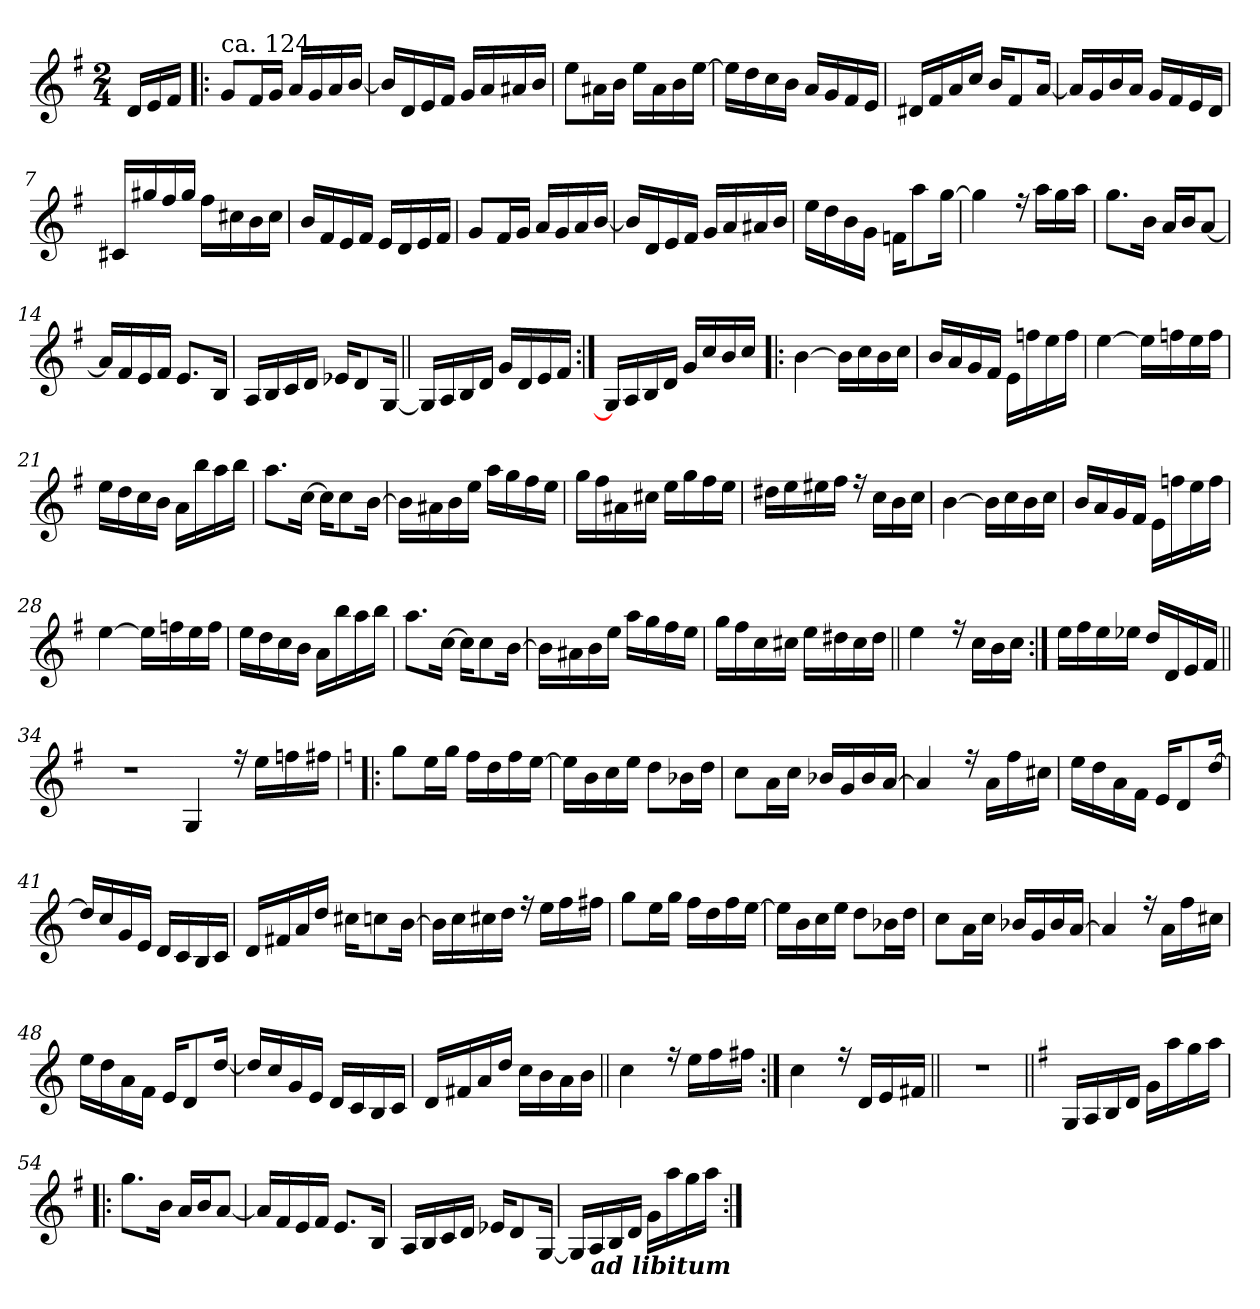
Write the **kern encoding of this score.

**kern
*part1
*staff1
*clefG2
*k[f#]
*G:
*M2/4
=
16d/LL
16e/
16f#/JJ
=1!|:
*^
!LO:TX:a:t=ca. 124	!
8g/L	4ryy
16f#/L	.
16g/JJ	.
16a/LL	4ryy
16g/	.
16a/	.
[>16b/JJ	.
=2	=2
16b/LL]	2ryy
16d/	.
16e/	.
16f#/JJ	.
16g/LL	.
16a/	.
16a#X/	.
16b/JJ	.
=3	=3
8ee\L	4ryy
16a#X\L	.
16b\JJ	.
16ee\LL	4ryy
16a#\	.
16b\	.
[<16ee\JJ	.
!!LO:LB:g=z	!!
=4	=4
16ee\LL]	2ryy
16dd\	.
16cc\	.
16b\JJ	.
16a/LL	.
16g/	.
16f#/	.
16e/JJ	.
=5	=5
16d#X/LL	4ryy
16f#/	.
16a/	.
16cc/JJ	.
16b/KL	4ryy
8f#/	.
[>16a/Jk	.
=6	=6
16a/LL]	2ryy
16g/	.
16b/	.
16a/JJ	.
16g/LL	.
16f#/	.
16e/	.
16d/JJ	.
=7	=7
16c#X/LL	4ryy
16gg#X/	.
16ff#/	.
16gg#/JJ	.
16ff#\LL	4ryy
16cc#X\	.
16b\	.
16cc#\JJ	.
!!LO:LB:g=z	!!
=8	=8
16b/LL	2ryy
16f#/	.
16e/	.
16f#/JJ	.
16e/LL	.
16d/	.
16e/	.
16f#/JJ	.
=9	=9
8g/L	4ryy
16f#/L	.
16g/JJ	.
16a/LL	4ryy
16g/	.
16a/	.
[>16b/JJ	.
=10	=10
16b/LL]	2ryy
16d/	.
16e/	.
16f#/JJ	.
16g/LL	.
16a/	.
16a#X/	.
16b/JJ	.
=11	=11
16ee\LL	2ryy
16dd\	.
16b\	.
16g\JJ	.
16fn\KL	.
8aa\	.
[<16gg\Jk	.
!!LO:LB:g=z	!!
=12	=12
4gg\]	2ryy
16ree	.
16aa\LL	.
16gg\	.
16aa\JJ	.
=13	=13
8.gg\L	4ryy
16b\Jk	.
16a/LL	4ryy
16b/J	.
[>8a/J	.
=14	=14
16a/LL]	4ryy
16f#/	.
16e/	.
16f#/JJ	.
8.e/L	4ryy
16B/Jk	.
=15	=15
16A/LL	4ryy
16B/	.
16c/	.
16d/JJ	.
16e-X/KL	4ryy
8d/	.
[>16G/Jk	.
!!LO:LB:g=z	!!
=16||	=16||
16G/LL]	2ryy
16A/	.
16B/	.
16d/JJ	.
16g/LL	.
16d/	.
16e/	.
16f#/JJ	.
=17:|!	=17:|!
16G/LL]	2ryy
16A/	.
16B/	.
16d/JJ	.
16g/LL	.
16cc/	.
16b/	.
16cc/JJ	.
=18!|:	=18!|:
[<4b\	4ryy
16b\LL]	4ryy
16cc\	.
16b\	.
16cc\JJ	.
=19	=19
16b/LL	2ryy
16a/	.
16g/	.
16f#/JJ	.
16e\LL	.
16ffn\	.
16ee\	.
16ff\JJ	.
!!LO:LB:g=z	!!
=20	=20
[<4ee\	4ryy
16ee\LL]	4ryy
16ffn\	.
16ee\	.
16ff\JJ	.
=21	=21
16ee\LL	2ryy
16dd\	.
16cc\	.
16b\JJ	.
16a\LL	.
16bb\	.
16aa\	.
16bb\JJ	.
=22	=22
8.aa\L	4ryy
[<16cc\Jk	.
16cc\KL]	4ryy
8cc\	.
[<16b\Jk	.
=23	=23
16b\LL]	2ryy
16a#X\	.
16b\	.
16ee\JJ	.
16aa\LL	.
16gg\	.
16ff#\	.
16ee\JJ	.
!!LO:LB:g=z	!!
=24	=24
16gg\LL	2ryy
16ff#\	.
16a#X\	.
16cc#X\JJ	.
16ee\LL	.
16gg\	.
16ff#\	.
16ee\JJ	.
=25	=25
16dd#X\LL	2ryy
16ee\	.
16ee#X\	.
16ff#\JJ	.
16ree	.
16cc\LL	.
16b\	.
16cc\JJ	.
=26	=26
[<4b\	4ryy
16b\LL]	4ryy
16cc\	.
16b\	.
16cc\JJ	.
=27	=27
16b/LL	2ryy
16a/	.
16g/	.
16f#/JJ	.
16e\LL	.
16ffn\	.
16ee\	.
16ff\JJ	.
!!LO:LB:g=z	!!
=28	=28
[<4ee\	4ryy
16ee\LL]	4ryy
16ffn\	.
16ee\	.
16ff\JJ	.
=29	=29
16ee\LL	2ryy
16dd\	.
16cc\	.
16b\JJ	.
16a\LL	.
16bb\	.
16aa\	.
16bb\JJ	.
=30	=30
8.aa\L	4ryy
[<16cc\Jk	.
16cc\KL]	4ryy
8cc\	.
[<16b\Jk	.
=31	=31
16b\LL]	2ryy
16a#X\	.
16b\	.
16ee\JJ	.
16aa\LL	.
16gg\	.
16ff#\	.
16ee\JJ	.
!!LO:PB:g=z	!!
=32	=32
16gg\LL	4ryy
16ff#\	.
16cc\	.
16cc#X\JJ	.
16ee\LL	4ryy
16dd#X\	.
16cc#\	.
16dd#\JJ	.
=33||	=33||
4ee\	2ryy
16ree	.
16cc\LL	.
16b\	.
16cc\JJ	.
=34:|!	=34:|!
16ee\LL	4ryy
16ff#\	.
16ee\	.
16ee-X\JJ	.
16dd/LL	4ryy
16d/	.
16e/	.
16f#/JJ	.
*v	*v
=34X1||
*stria0
2r
!!LO:LB:g=z
=35-
*stria5
*^
(<4G/	2ryy
16ree	.
16ee\LL	.
16ffn\	.
16ff#X\JJ	.
=36!|:	=36!|:
*k[]	*
*C:	*
8gg\L	4c/yy
16ee\L	.
16gg\JJ	.
16ff\LL	4B/yy
16dd\	.
16ff\	.
[<16ee\JJ	.
=37	=37
16ee\LL]	4A/yy
16b\	.
16cc\	.
16ee\JJ	.
8dd\L	4G/yy
16b-X\L	.
16dd\JJ	.
=38	=38
8cc\L	4F/yy
16a\L	.
16cc\JJ	.
16b-X/LL	4E/yy
16g/	.
16b-/	.
[>16a/JJ	.
!!LO:LB:g=z	!!
=39	=39
4a/]	2D/yy
16ree	.
16a\LL	.
16ff\	.
16cc#X\JJ	.
=40	=40
16ee\LL	4D/yy
16dd\	.
16a\	.
16f\JJ	.
16e/KL	4G/yy
8d/	.
[>16dd/Jk	.
=41	=41
16dd/LL]	2C/yy
16cc/	.
16g/	.
16e/JJ	.
16d/LL	.
16c/	.
16B/	.
16c/JJ	.
=42	=42
16d/LL	4ryy
16f#X/	.
16a/	.
16dd/JJ	.
16cc#X\KL	4ryy
8ccn\	.
[<16b\Jk	.
!!LO:LB:g=z	!!
=43	=43
16b\LL]	2ryy
16cc\	.
16cc#X\	.
16dd\JJ	.
16ree	.
16ee\LL	.
16ff\	.
16ff#X\JJ	.
=44	=44
8gg\L	4c/yy
16ee\L	.
16gg\JJ	.
16ff\LL	4B/yy
16dd\	.
16ff\	.
[<16ee\JJ	.
=45	=45
16ee\LL]	4A/yy
16b\	.
16cc\	.
16ee\JJ	.
8dd\L	4G/yy
16b-X\L	.
16dd\JJ	.
=46	=46
8cc\L	4F/yy
16a\L	.
16cc\JJ	.
16b-X/LL	4E/yy
16g/	.
16b-/	.
[>16a/JJ	.
!!LO:LB:g=z	!!
=47	=47
4a/]	2D/yy
16ree	.
16a\LL	.
16ff\	.
16cc#X\JJ	.
=48	=48
16ee\LL	4ryy
16dd\	.
16a\	.
16f\JJ	.
16e/KL	4ryy
8d/	.
[>16dd/Jk	.
=49	=49
16dd/LL]	4ryy
16cc/	.
16g/	.
16e/JJ	.
16d/LL	4ryy
16c/	.
16B/	.
16c/JJ	.
=50	=50
16d/LL	4ryy
16f#X/	.
16a/	.
16dd/JJ	.
16cc\LL	4ryy
16b\	.
16a\	.
16b\JJ	.
!!LO:LB:g=z	!!
=51||	=51||
4cc\	4ryy
16ree	4ryy
16ee\LL	.
16ff\	.
16ff#X\JJ	.
=52:|!	=52:|!
4cc\	4ryy
16ree	4ryy
16d/LL	.
16e/	.
16f#X/JJ	.
*v	*v
=52X2||
*stria0
(<2r
=53||
*stria5
*k[f#]
*G:
*^
16G/LL)	4ryy
16A/	.
16B/	.
16d/JJ	.
16g\LL	4ryy
16aa\	.
16gg\	.
16aa\JJ	.
!!LO:LB:g=z	!!
=54!|:	=54!|:
8.gg\L	4ryy
16b\Jk	.
16a/LL	4ryy
16b/J	.
[>8a/J	.
=55	=55
16a/LL]	4ryy
16f#/	.
16e/	.
16f#/JJ	.
8.e/L	4ryy
16B/Jk	.
=56	=56
16A/LL	4ryy
16B/	.
16c/	.
16d/JJ	.
16e-X/KL	4ryy
8d/	.
[>16G/Jk	.
=57	=57
16G/LL]	4ryy
16A/	.
16B/	.
16d/JJ	.
16g\LL	4ryy
16aa\	.
16gg\	.
16aa\JJ	.
*v	*v
!LO:TX:b:Bi:t=ad libitum
=:|!
*-
